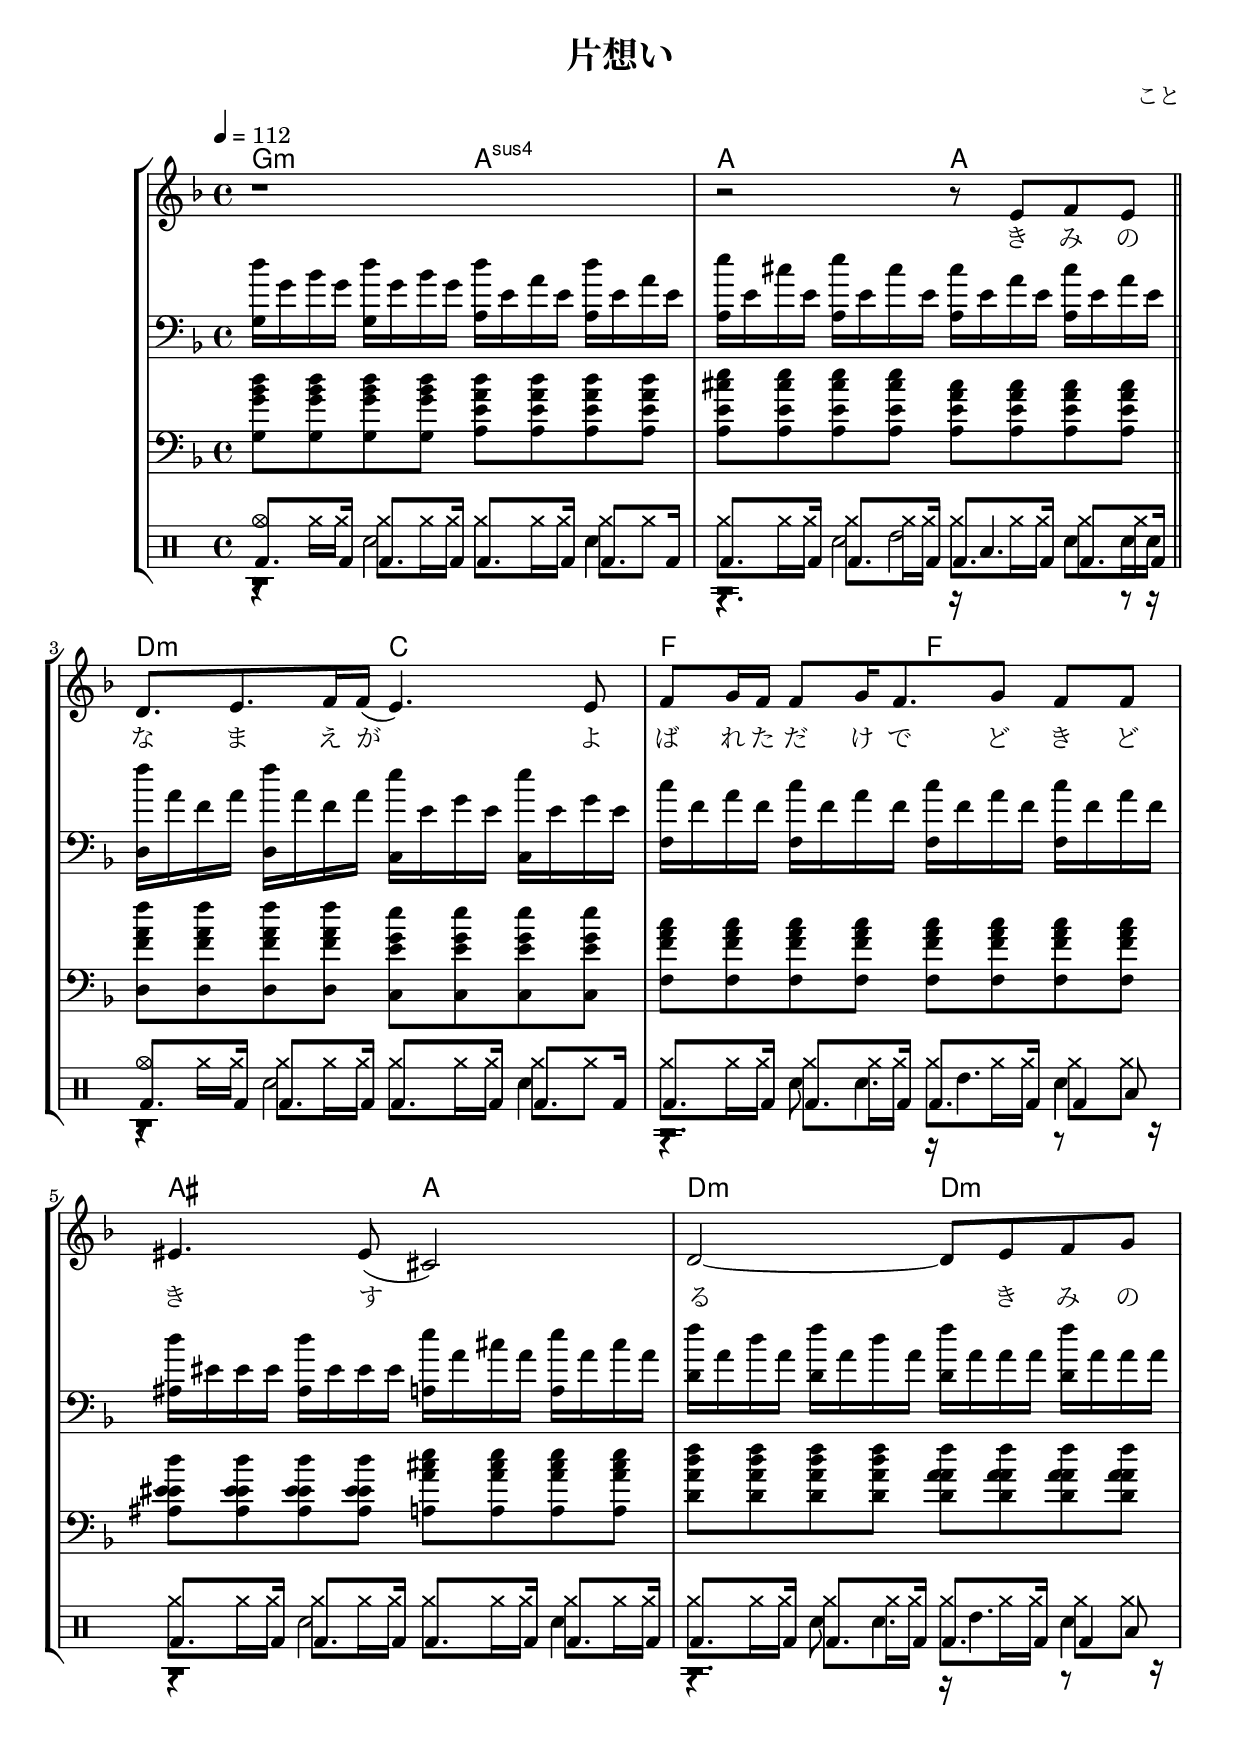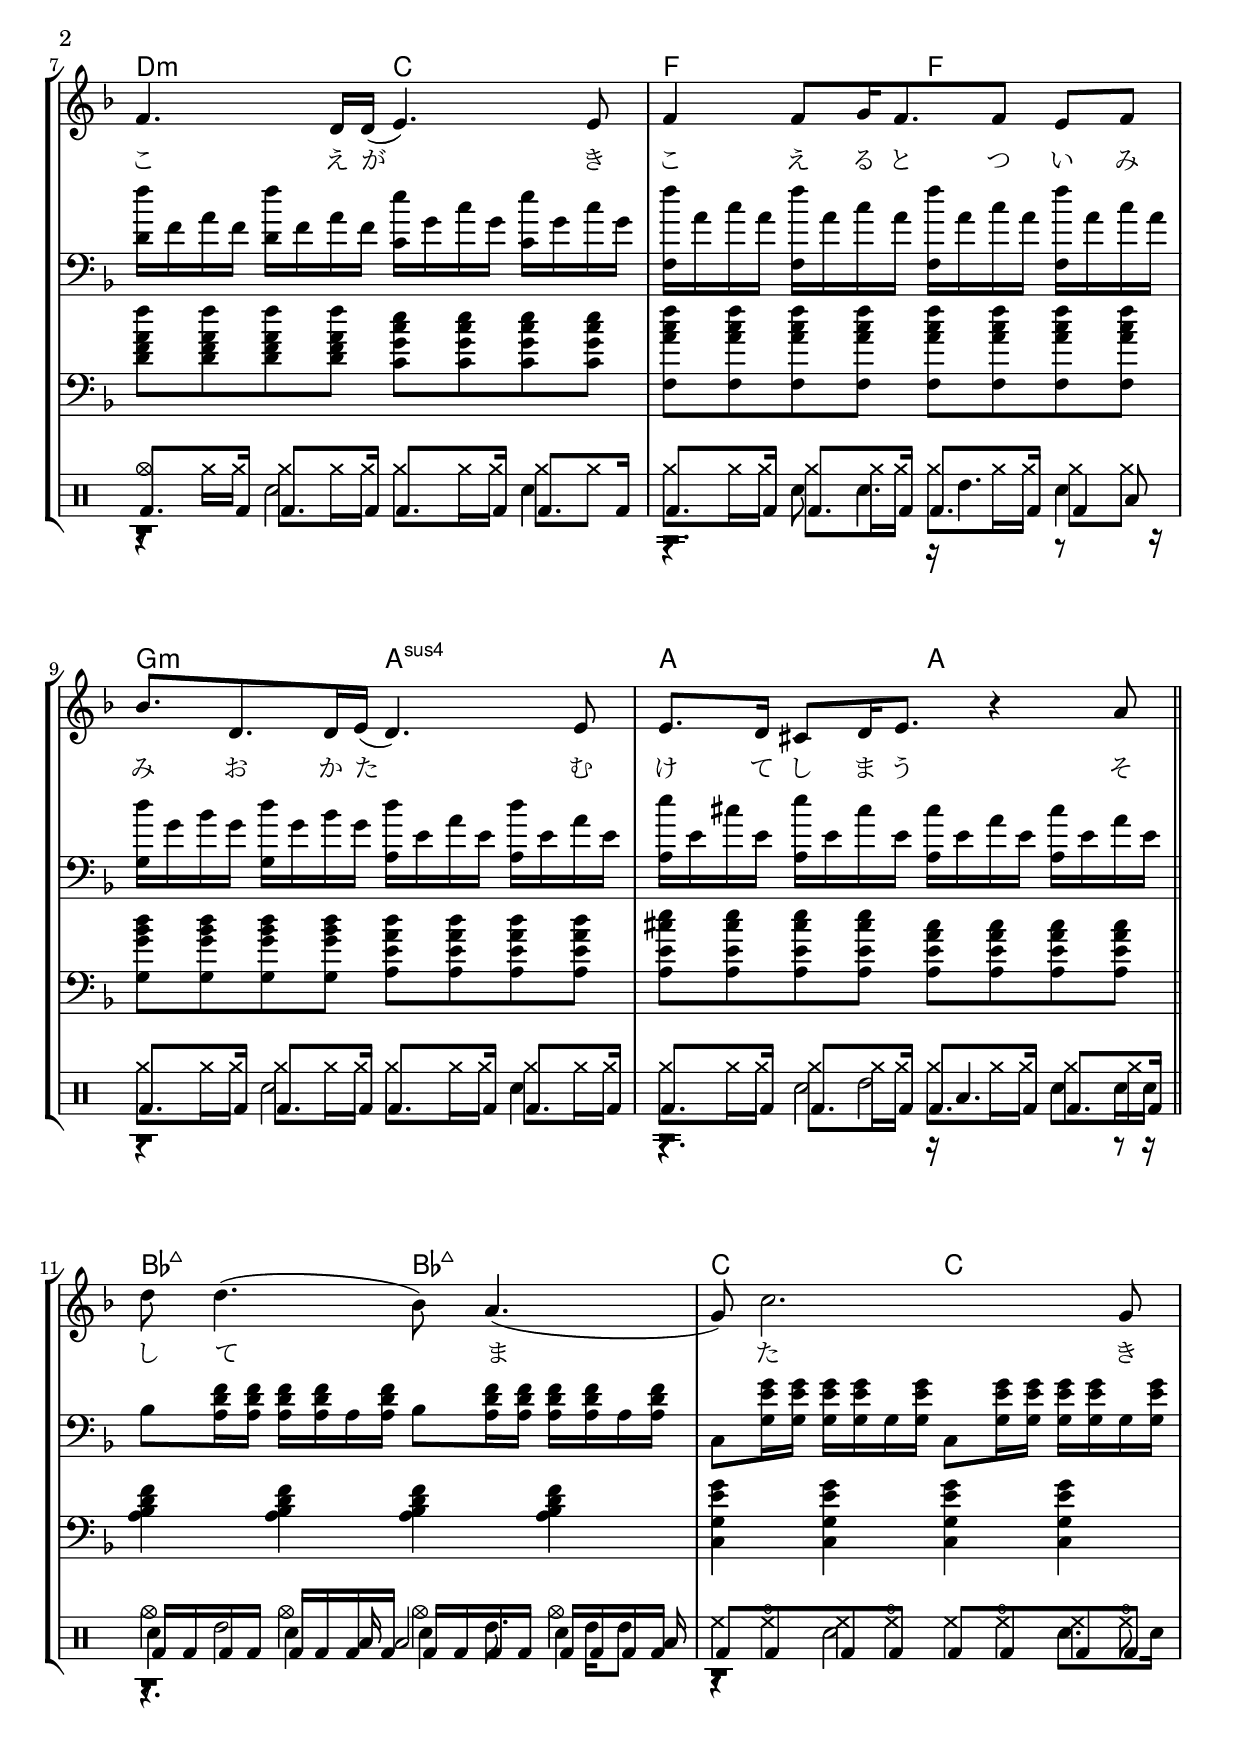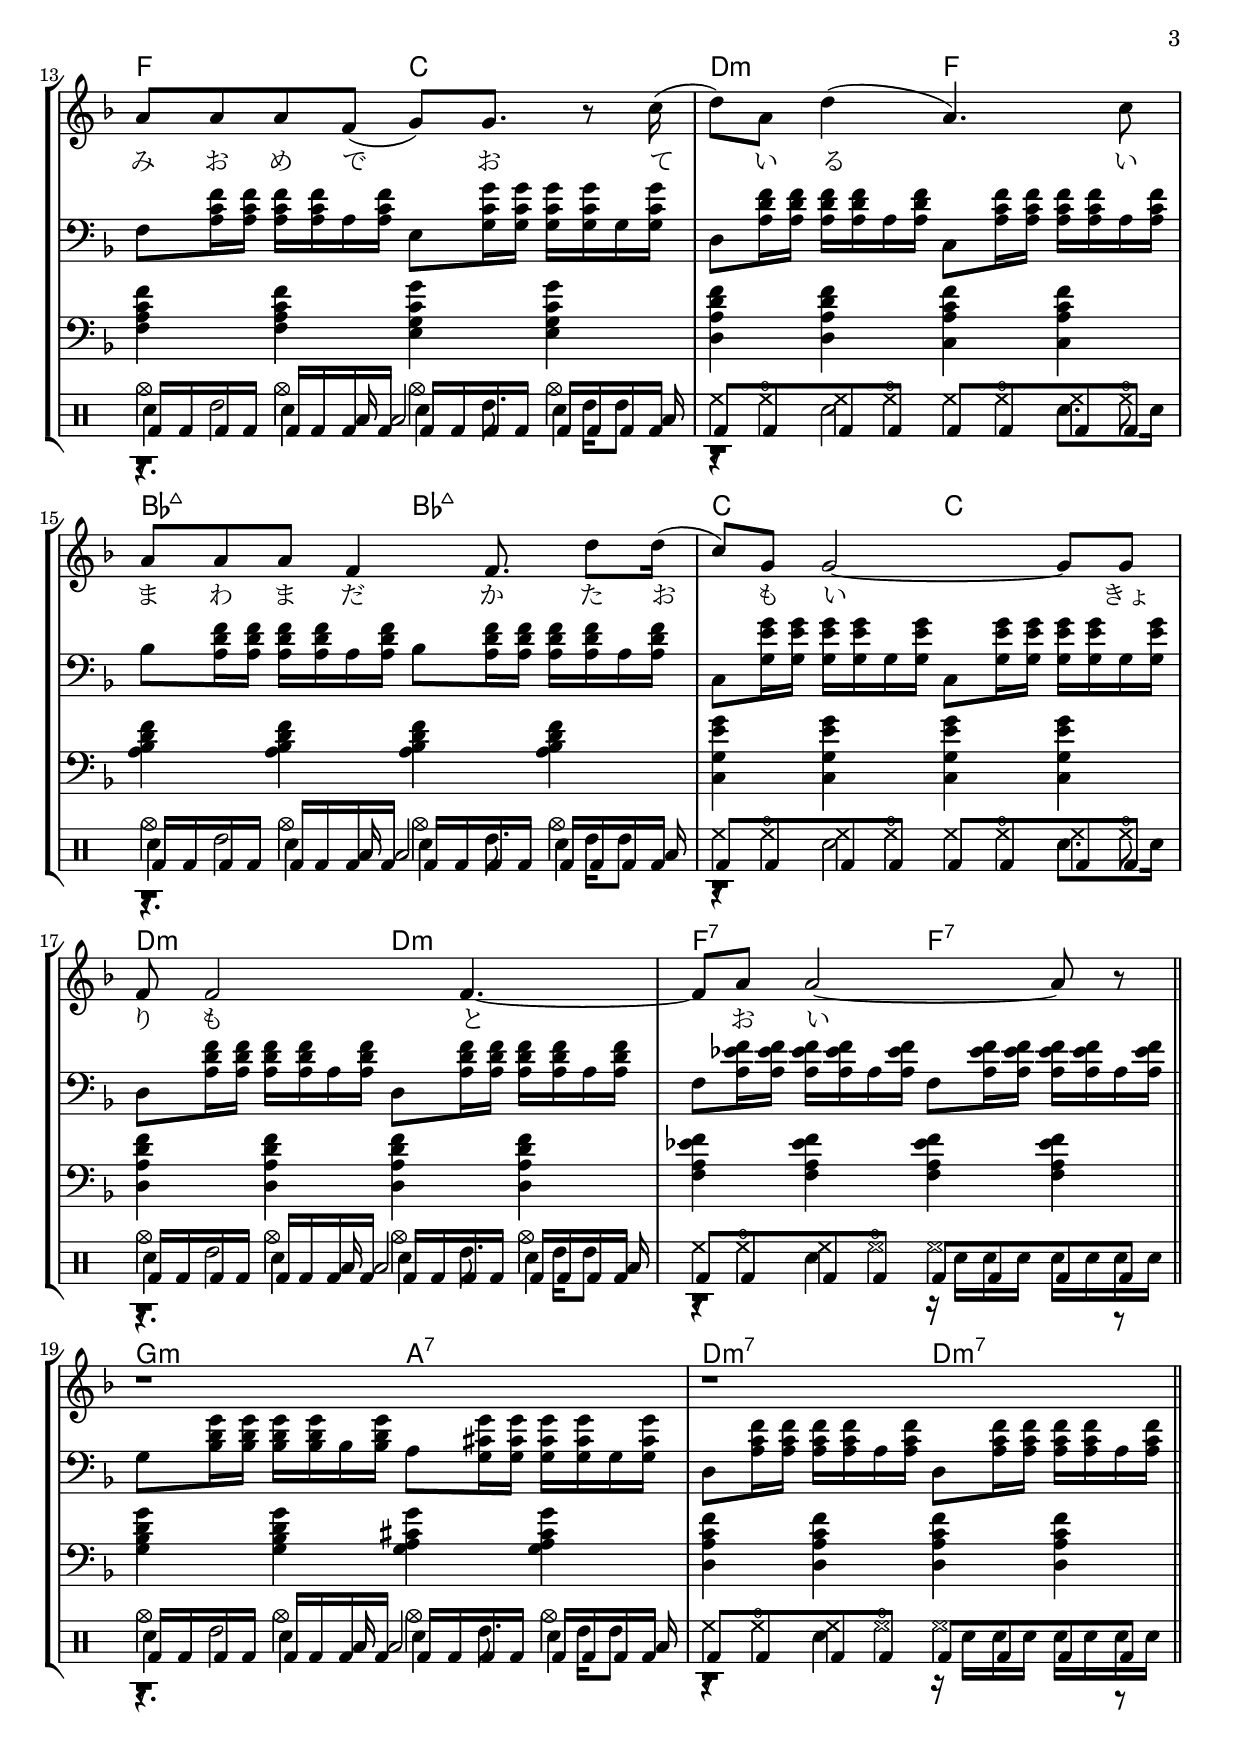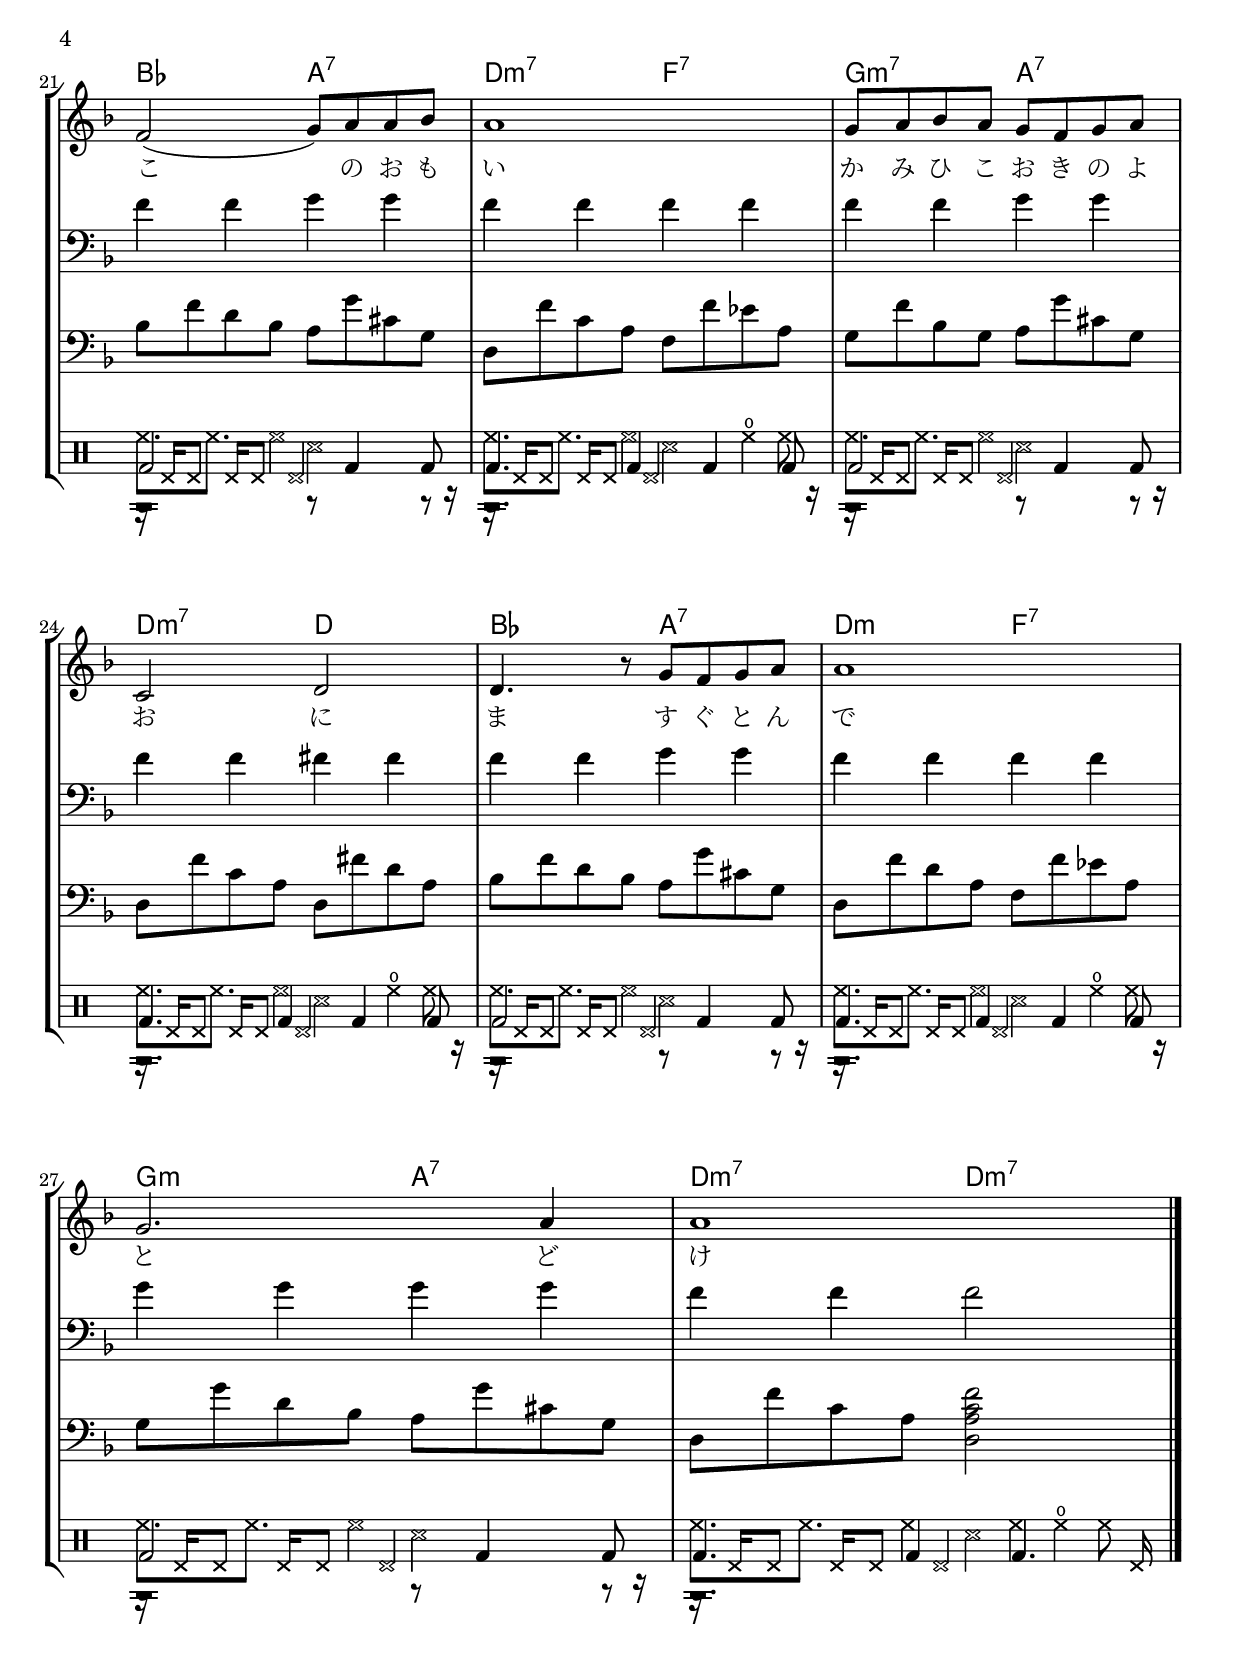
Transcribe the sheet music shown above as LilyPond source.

\version "2.12.1"

\header {
	title = \markup {片想い}
	composer = \markup \center-column {こと}
}

harmony = \chordmode {
	g2:m a:sus4 a a 

	d:m c f f ais a d:m d:m d:m c f f g:m a:sus4 a a 

	bes:maj7 bes:maj7 c c f c d:m f bes:maj7 bes:maj7 c c d:m d:m f:7 f:7 

	g:m a:7 d:min7 d:min7 

	bes a:7 d:min7 f:7 g:min7 a:7 d:min7 d bes a:7 d:m f:7 g:m a:7 d:min7 d:min7 
}

melody = {
	\key f \major
	\tempo 4 = 112
	r1 | r2 r8 
	\set Staff.midiInstrument = #"mmi0.34"
	e'8  f'8  e'8 
	d'8.  e'8.  f'16  f'16  (e'4.)  e'8 
	f'8  g'16  f'16  f'8  g'16  f'8.  g'8  f'8  f'8 
	eis'4.  eis'8  (cis'2) 
	d'2~d'8  e'8  f'8  g'8 
	f'4.  d'16  d'16  (e'4.)  e'8 
	f'4  f'8  g'16  f'8.  f'8  e'8  f'8 
	bes'8.  d'8.  d'16  e'16  (d'4.)  e'8 
	e'8.  d'16  cis'8  d'16  e'8.  	r4 	\set Staff.midiInstrument = #"mmi0.34"
	a'8 
	d''8  d''4.  (bes'8)  a'4. 
	(g'8)  c''2.  g'8 
	a'8  a'8  a'8  f'8  (g'8)  g'8.  r8  c''16 
	(d''8)  a'8  d''4  (a'4.)  c''8 
	a'8  a'8  a'8  f'4  f'8.  d''8  d''16 
	(c''8)  g'8  g'2~g'8  g'8 
	f'8  f'2  f'4.~ 
	f'8  a'8  a'2~a'8  	r8 	r1 | r1   
	\set Staff.midiInstrument = #"mmi0.34"
	 f'2  (g'8)  a'8  a'8  bes'8 
	a'1 
	g'8  a'8  bes'8  a'8  g'8  f'8  g'8  a'8 
	c'2  d'2 
	d'4.  r8  g'8  f'8  g'8  a'8 
	a'1 
	g'2.  a'4 
	a'1
	\bar "|."
}

words = \lyricmode {
	
	き  み  の  な  ま  え  が  よ  ば  れ  た  だ  け  で  ど  き  ど  き  す  る  き  み  の  こ  え  が  き  こ  え  る  と  つ  い  み  み  お  か  た  む  け  て  し  ま  う  
	そ  し  て  ま  た  き  み  お  め  で  お  て  い  る  い  ま  わ  ま  だ  か  た  お  も  い  きょ  り  も  と  お  い  
	
	こ  の  お  も  い  か  み  ひ  こ  お  き  の  よ  お  に  ま  す  ぐ  と  ん  で  と  ど  け  
}

tempochange = {
	\tempo 4 = 112
	r1 | r1 \bar "||"
	\tempo 4 = 112
	r1 | r1 | r1 | r1 | r1 | r1 | r1 | r1 \bar "||"
	\tempo 4 = 112
	r1 | r1 | r1 | r1 | r1 | r1 | r1 | r1 \bar "||"
	\tempo 4 = 112
	r1 | r1 \bar "||"
	\tempo 4 = 112
	r1 | r1 | r1 | r1 | r1 | r1 | r1 | r1 \bar "|."
}

mainacc = {
	\clef bass
	\set Staff.midiInstrument = #"Rock Organ"
	\key f \major
	\tempo 4 = 112
	<g d''>16 g' bes' g' <g d''> g' bes' g'
	<a d''>16 e' a' e' <a d''> e' a' e'
	<a e''>16 e' cis'' e' <a e''> e' cis'' e'
	<a cis''>16 e' a' e' <a cis''> e' a' e'
	\bar "||"

	\set Staff.midiInstrument = #"Rock Organ"
	<d f''>16 a' f' a' <d f''> a' f' a'
	<c e''>16 e' g' e' <c e''> e' g' e'
	<f c''>16 f' a' f' <f c''> f' a' f'
	<f c''>16 f' a' f' <f c''> f' a' f'
	<ais d''>16 eis' eis' eis' <ais d''> eis' eis' eis'
	<a e''>16 a' cis'' a' <a e''> a' cis'' a'
	<d' f''>16 a' d'' a' <d' f''> a' d'' a'
	<d' f''>16 a' a' a' <d' f''> a' a' a'
	<d' f''>16 f' a' f' <d' f''> f' a' f'
	<c' e''>16 g' c'' g' <c' e''> g' c'' g'
	<f f''>16 a' c'' a' <f f''> a' c'' a'
	<f f''>16 a' c'' a' <f f''> a' c'' a'
	<g d''>16 g' bes' g' <g d''> g' bes' g'
	<a d''>16 e' a' e' <a d''> e' a' e'
	<a e''>16 e' cis'' e' <a e''> e' cis'' e'
	<a cis''>16 e' a' e' <a cis''> e' a' e'
	\bar "||"

	\set Staff.midiInstrument = #"FX 1 (rain)"
	bes8 <a d' f'>16 <a d' f'>16   <a d' f'>16 <a d' f'>16   a16 <a d' f'>16
	bes8 <a d' f'>16 <a d' f'>16   <a d' f'>16 <a d' f'>16   a16 <a d' f'>16
	c8 <g e' g'>16 <g e' g'>16   <g e' g'>16 <g e' g'>16   g16 <g e' g'>16
	c8 <g e' g'>16 <g e' g'>16   <g e' g'>16 <g e' g'>16   g16 <g e' g'>16
	f8 <a c' f'>16 <a c' f'>16   <a c' f'>16 <a c' f'>16   a16 <a c' f'>16
	e8 <g c' g'>16 <g c' g'>16   <g c' g'>16 <g c' g'>16   g16 <g c' g'>16
	d8 <a d' f'>16 <a d' f'>16   <a d' f'>16 <a d' f'>16   a16 <a d' f'>16
	c8 <a c' f'>16 <a c' f'>16   <a c' f'>16 <a c' f'>16   a16 <a c' f'>16
	bes8 <a d' f'>16 <a d' f'>16   <a d' f'>16 <a d' f'>16   a16 <a d' f'>16
	bes8 <a d' f'>16 <a d' f'>16   <a d' f'>16 <a d' f'>16   a16 <a d' f'>16
	c8 <g e' g'>16 <g e' g'>16   <g e' g'>16 <g e' g'>16   g16 <g e' g'>16
	c8 <g e' g'>16 <g e' g'>16   <g e' g'>16 <g e' g'>16   g16 <g e' g'>16
	d8 <a d' f'>16 <a d' f'>16   <a d' f'>16 <a d' f'>16   a16 <a d' f'>16
	d8 <a d' f'>16 <a d' f'>16   <a d' f'>16 <a d' f'>16   a16 <a d' f'>16
	f8 <a es' f'>16 <a es' f'>16   <a es' f'>16 <a es' f'>16   a16 <a es' f'>16
	f8 <a es' f'>16 <a es' f'>16   <a es' f'>16 <a es' f'>16   a16 <a es' f'>16
	\bar "||"

	\set Staff.midiInstrument = #"String Ensemble 2"
	g8 <bes d' g'>16 <bes d' g'>16   <bes d' g'>16 <bes d' g'>16   bes16 <bes d' g'>16
	a8 <g cis' g'>16 <g cis' g'>16   <g cis' g'>16 <g cis' g'>16   g16 <g cis' g'>16
	d8 <a c' f'>16 <a c' f'>16   <a c' f'>16 <a c' f'>16   a16 <a c' f'>16
	d8 <a c' f'>16 <a c' f'>16   <a c' f'>16 <a c' f'>16   a16 <a c' f'>16
	\bar "||"

	\set Staff.midiInstrument = #"String Ensemble 2"
	f'4 f'4
	g'4 g'4
	f'4 f'4
	f'4 f'4
	f'4 f'4
	g'4 g'4
	f'4 f'4
	fis'4 fis'4
	f'4 f'4
	g'4 g'4
	f'4 f'4
	f'4 f'4
	g'4 g'4
	g'4 g'4
	f'4 f'4
	f'2
	\bar "|."
}

subacc = {
	\clef bass
	\set Staff.midiInstrument = #"Electric Bass (pick)"
	\key f \major
	\tempo 4 = 112
	<g g' bes' d''>8 <g g' bes' d''>8 <g g' bes' d''>8 <g g' bes' d''>8
	<a e' a' d''>8 <a e' a' d''>8 <a e' a' d''>8 <a e' a' d''>8
	<a e' cis'' e''>8 <a e' cis'' e''>8 <a e' cis'' e''>8 <a e' cis'' e''>8
	<a e' a' cis''>8 <a e' a' cis''>8 <a e' a' cis''>8 <a e' a' cis''>8
	\bar "||"

	\set Staff.midiInstrument = #"Electric Bass (pick)"
	<d a' f' f''>8 <d a' f' f''>8 <d a' f' f''>8 <d a' f' f''>8
	<c e' g' e''>8 <c e' g' e''>8 <c e' g' e''>8 <c e' g' e''>8
	<f f' a' c''>8 <f f' a' c''>8 <f f' a' c''>8 <f f' a' c''>8
	<f f' a' c''>8 <f f' a' c''>8 <f f' a' c''>8 <f f' a' c''>8
	<ais eis' eis' d''>8 <ais eis' eis' d''>8 <ais eis' eis' d''>8 <ais eis' eis' d''>8
	<a a' cis'' e''>8 <a a' cis'' e''>8 <a a' cis'' e''>8 <a a' cis'' e''>8
	<d' a' d'' f''>8 <d' a' d'' f''>8 <d' a' d'' f''>8 <d' a' d'' f''>8
	<d' a' a' f''>8 <d' a' a' f''>8 <d' a' a' f''>8 <d' a' a' f''>8
	<d' f' a' f''>8 <d' f' a' f''>8 <d' f' a' f''>8 <d' f' a' f''>8
	<c' g' c'' e''>8 <c' g' c'' e''>8 <c' g' c'' e''>8 <c' g' c'' e''>8
	<f a' c'' f''>8 <f a' c'' f''>8 <f a' c'' f''>8 <f a' c'' f''>8
	<f a' c'' f''>8 <f a' c'' f''>8 <f a' c'' f''>8 <f a' c'' f''>8
	<g g' bes' d''>8 <g g' bes' d''>8 <g g' bes' d''>8 <g g' bes' d''>8
	<a e' a' d''>8 <a e' a' d''>8 <a e' a' d''>8 <a e' a' d''>8
	<a e' cis'' e''>8 <a e' cis'' e''>8 <a e' cis'' e''>8 <a e' cis'' e''>8
	<a e' a' cis''>8 <a e' a' cis''>8 <a e' a' cis''>8 <a e' a' cis''>8
	\bar "||"

	\set Staff.midiInstrument = #"Lead 8 (bass+lead)"
	<bes a d' f'>4 <bes a d' f'>4
	<bes a d' f'>4 <bes a d' f'>4
	<c g e' g'>4 <c g e' g'>4
	<c g e' g'>4 <c g e' g'>4
	<f a c' f'>4 <f a c' f'>4
	<e g c' g'>4 <e g c' g'>4
	<d a d' f'>4 <d a d' f'>4
	<c a c' f'>4 <c a c' f'>4
	<bes a d' f'>4 <bes a d' f'>4
	<bes a d' f'>4 <bes a d' f'>4
	<c g e' g'>4 <c g e' g'>4
	<c g e' g'>4 <c g e' g'>4
	<d a d' f'>4 <d a d' f'>4
	<d a d' f'>4 <d a d' f'>4
	<f a es' f'>4 <f a es' f'>4
	<f a es' f'>4 <f a es' f'>4
	\bar "||"

	\set Staff.midiInstrument = #"String Ensemble 1"
	<g bes d' g'>4 <g bes d' g'>4
	<a g cis' g'>4 <a g cis' g'>4
	<d a c' f'>4 <d a c' f'>4
	<d a c' f'>4 <d a c' f'>4
	\bar "||"

	\set Staff.midiInstrument = #"String Ensemble 1"
	bes8 f' d' bes
	a8 g' cis' g
	d8 f' c' a
	f8 f' es' a
	g8 f' bes g
	a8 g' cis' g
	d8 f' c' a
	d8 fis' d' a
	bes8 f' d' bes
	a8 g' cis' g
	d8 f' d' a
	f8 f' es' a
	g8 g' d' bes
	a8 g' cis' g
	d8 f' c' a
	<d a c' f'>2
	\bar "|."
}

percA = {
	\drummode {
	r8 cymr16 cymr16 cymr8 cymr16 cymr16 cymr8 cymr16 cymr16 cymr8 cymr8  |cymr8 cymr16 cymr16 cymr8 cymr16 cymr16 cymr8 cymr16 cymr16 cymr8 cymr8  \bar "||"
	r8 cymr16 cymr16 cymr8 cymr16 cymr16 cymr8 cymr16 cymr16 cymr8 cymr8  |cymr8 cymr16 cymr16 cymr8 cymr16 cymr16 cymr8 cymr16 cymr16 cymr8 cymr8  |cymr8 cymr16 cymr16 cymr8 cymr16 cymr16 cymr8 cymr16 cymr16 cymr8 cymr16 cymr16  |cymr8 cymr16 cymr16 cymr8 cymr16 cymr16 cymr8 cymr16 cymr16 cymr8 cymr8  |r8 cymr16 cymr16 cymr8 cymr16 cymr16 cymr8 cymr16 cymr16 cymr8 cymr8  |cymr8 cymr16 cymr16 cymr8 cymr16 cymr16 cymr8 cymr16 cymr16 cymr8 cymr8  |cymr8 cymr16 cymr16 cymr8 cymr16 cymr16 cymr8 cymr16 cymr16 cymr8 cymr16 cymr16  |cymr8 cymr16 cymr16 cymr8 cymr16 cymr16 cymr8 cymr16 cymr16 cymr8 cymr8  \bar "||"
	r1  |hh4 hh4 hh4 hh4  |r1  |hh4 hh4 hh4 hh4  |r1  |hh4 hh4 hh4 hh4  |r1  |hh4 hh4 hh2  \bar "||"
	r1  |hh4 hh4 hh2  \bar "||"
	r1  |r2. hho4  |r1  |r2. hho4  |r1  |r2. hho4  |r1  |r2. hho4  \bar "|."
	}
}

percB = {
	\drummode {
	r4 sn2 sn4  |r4 sn2 sn8 sn16 sn16  \bar "||"
	r4 sn2 sn4  |r4 sn8 sn4. sn4  |r4 sn2 sn4  |r4 sn8 sn4. sn4  |r4 sn2 sn4  |r4 sn8 sn4. sn4  |r4 sn2 sn4  |r4 sn2 sn8 sn16 sn16  \bar "||"
	sn4 sn4 sn4 sn4  |r4 sn2 sn8. sn16  |sn4 sn4 sn4 sn4  |r4 sn2 sn8. sn16  |sn4 sn4 sn4 sn4  |r4 sn2 sn8. sn16  |sn4 sn4 sn4 sn4  |r4 sn4 r16 sn16 sn16 sn16 sn16 sn16 sn16 sn16  \bar "||"
	sn4 sn4 sn4 sn4  |r4 sn4 r16 sn16 sn16 sn16 sn16 sn16 sn16 sn16  \bar "||"
	r16 hhp16 hhp8 hhp16 hhp8 hhp2 r16  |r16 hhp16 hhp8 hhp16 hhp8 hhp2 r16  |r16 hhp16 hhp8 hhp16 hhp8 hhp2 r16  |r16 hhp16 hhp8 hhp16 hhp8 hhp2 r16  |r16 hhp16 hhp8 hhp16 hhp8 hhp2 r16  |r16 hhp16 hhp8 hhp16 hhp8 hhp2 r16  |r16 hhp16 hhp8 hhp16 hhp8 hhp2 r16  |r16 hhp16 hhp8 hhp16 hhp8 hhp2 hhp16  \bar "|."
	}
}

percC = {
	\drummode {
	bd8. bd16 bd8. bd16 bd8. bd16 bd8. bd16  |bd8. bd16 bd8. bd16 bd8. bd16 bd8. bd16  \bar "||"
	bd8. bd16 bd8. bd16 bd8. bd16 bd8. bd16  |bd8. bd16 bd8. bd16 bd8. bd16 bd4  |bd8. bd16 bd8. bd16 bd8. bd16 bd8. bd16  |bd8. bd16 bd8. bd16 bd8. bd16 bd4  |bd8. bd16 bd8. bd16 bd8. bd16 bd8. bd16  |bd8. bd16 bd8. bd16 bd8. bd16 bd4  |bd8. bd16 bd8. bd16 bd8. bd16 bd8. bd16  |bd8. bd16 bd8. bd16 bd8. bd16 bd8. bd16  \bar "||"
	bd16 bd16 bd16 bd16 bd16 bd16 bd16 bd16 bd16 bd16 bd16 bd16 bd16 bd16 bd16 bd16  |bd8 bd8 bd8 bd8 bd8 bd8 bd8 bd8  |bd16 bd16 bd16 bd16 bd16 bd16 bd16 bd16 bd16 bd16 bd16 bd16 bd16 bd16 bd16 bd16  |bd8 bd8 bd8 bd8 bd8 bd8 bd8 bd8  |bd16 bd16 bd16 bd16 bd16 bd16 bd16 bd16 bd16 bd16 bd16 bd16 bd16 bd16 bd16 bd16  |bd8 bd8 bd8 bd8 bd8 bd8 bd8 bd8  |bd16 bd16 bd16 bd16 bd16 bd16 bd16 bd16 bd16 bd16 bd16 bd16 bd16 bd16 bd16 bd16  |bd8 bd8 bd8 bd8 bd8 bd8 bd8 bd8  \bar "||"
	bd16 bd16 bd16 bd16 bd16 bd16 bd16 bd16 bd16 bd16 bd16 bd16 bd16 bd16 bd16 bd16  |bd8 bd8 bd8 bd8 bd8 bd8 bd8 bd8  \bar "||"
	hh8. hh8. hh2 r8  |hh8. hh8. hh2 hh8  |hh8. hh8. hh2 r8  |hh8. hh8. hh2 hh8  |hh8. hh8. hh2 r8  |hh8. hh8. hh2 hh8  |hh8. hh8. hh2 r8  |hh8. hh8. hh4 hh4 hh8  \bar "|."
	}
}

percD = {
	\drummode {
	r1  |r4. tommh2 r8  \bar "||"
	r1  |r2 r16 tommh4. r16  |r1  |r2 r16 tommh4. r16  |r1  |r2 r16 tommh4. r16  |r1  |r4. tommh2 r8  \bar "||"
	r1  |r8 hho4 hho4 hho4 hho8  |r1  |r8 hho4 hho4 hho4 hho8  |r1  |r8 hho4 hho4 hho4 hho8  |r1  |r8 hho4 hho2 r8  \bar "||"
	r1  |r8 hho4 hho2 r8  \bar "||"
	r2 ss2  |r2 ss2  |r2 ss2  |r2 ss2  |r2 ss2  |r2 ss2  |r2 ss2  |r2 ss2  \bar "|."
	}
}

percE = {
	\drummode {
	r1  |r2 r16 toml4. r16  \bar "||"
	r1  |r2. r8 toml8  |r1  |r2. r8 toml8  |r1  |r2. r8 toml8  |r1  |r2 r16 toml4. r16  \bar "||"
	cymc4 cymc4 cymc4 cymc4  |r1 |cymc4 cymc4 cymc4 cymc4  |r1 |cymc4 cymc4 cymc4 cymc4  |r1 |cymc4 cymc4 cymc4 cymc4  |r1 \bar "||"
	cymc4 cymc4 cymc4 cymc4  |r1 \bar "||"
	bd2 r8 bd4 bd8  |bd4. bd4 bd4 bd8  |bd2 r8 bd4 bd8  |bd4. bd4 bd4 bd8  |bd2 r8 bd4 bd8  |bd4. bd4 bd4 bd8  |bd2 r8 bd4 bd8  |bd4. bd4 bd4.  \bar "|."
	}
}

percF = {
	\drummode {
	cymc1  |r1 \bar "||"
	cymc1  |r1 |r1 |r1 |cymc1  |r1 |r1 |r1 \bar "||"
	r8 tommh2 tommh8. tommh16 tommh8  |r1 |r8 tommh2 tommh8. tommh16 tommh8  |r1 |r8 tommh2 tommh8. tommh16 tommh8  |r1 |r8 tommh2 tommh8. tommh16 tommh8  |r1 \bar "||"
	r8 tommh2 tommh8. tommh16 tommh8  |r1 \bar "||"
	r1 | r1 | r1 | r1 | r1 | r1 | r1 | r1 \bar "|."
	}
}

percG = {
	\drummode {
	r1 | r1 \bar "||"
	r1 | r1 | r1 | r1 | r1 | r1 | r1 | r1 \bar "||"
	r4. toml16 toml2 toml16  |r1 |r4. toml16 toml2 toml16  |r1 |r4. toml16 toml2 toml16  |r1 |r4. toml16 toml2 toml16  |r1 \bar "||"
	r4. toml16 toml2 toml16  |r1 \bar "||"
	r1 | r1 | r1 | r1 | r1 | r1 | r1 | r1 \bar "|."
	}
}

\score {
	<<
		\new StaffGroup <<
			\new ChordNames {\harmony}
			\new Voice = "melody" {\melody}
			\new Lyrics \lyricsto "melody" \words
			\new Staff = "mainacc" {\mainacc}
			\new Staff = "subacc" {\subacc}
			\new DrumStaff <<
				\new DrumVoice {\percA}
				\new DrumVoice {\percB}
				\new DrumVoice {\percC}
				\new DrumVoice {\percD}
				\new DrumVoice {\percE}
				\new DrumVoice {\percF}
				\new DrumVoice {\percG}
			>>
		>>
	>>
	\layout { }
}
